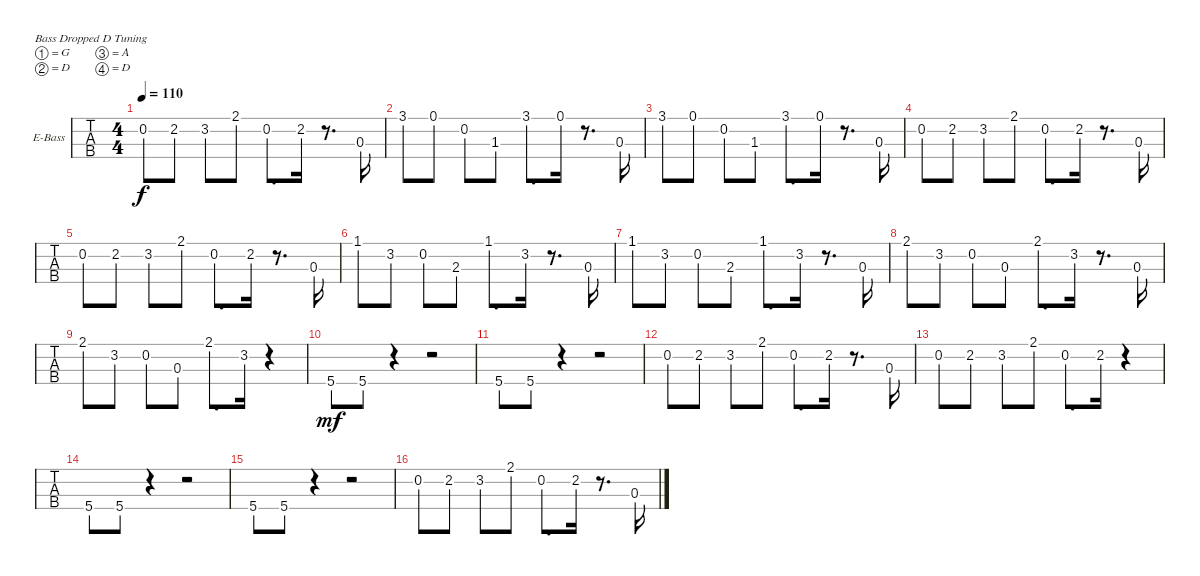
\defaultSystemsLayout 4
\bracketExtendMode groupsimilarinstruments
\firstSystemTrackNameOrientation horizontal
\otherSystemsTrackNameOrientation horizontal
\track ("Electric Bass" "E-Bass") {instrument electricbassfinger}
\staff {tabs}
\tuning (G2 D2 A1 D1)
\ts (4 4)
\tempo 110
\clef f4
\scale
0.333333
\ks c
0.2.8{dy f} 2.2.8 3.2.8 2.1.8 0.2.8{d} 2.2.16 r.8{d} 0.3.16 |
\scale
0.333333 3.1.8 0.1.8 0.2.8 1.3.8 3.1.8{d} 0.1.16 r.8{d} 0.3.16 |
\scale
0.333333 3.1.8 0.1.8 0.2.8 1.3.8 3.1.8{d} 0.1.16 r.8{d} 0.3.16 |
\scale
0.333333 0.2.8 2.2.8 3.2.8 2.1.8 0.2.8{d} 2.2.16 r.8{d} 0.3.16 |
\scale
0.333333 0.2.8 2.2.8 3.2.8 2.1.8 0.2.8{d} 2.2.16 r.8{d} 0.3.16 |
\scale
0.333333 1.1.8 3.2.8 0.2.8 2.3.8 1.1.8{d} 3.2.16 r.8{d} 0.3.16 |
\scale
0.333333 1.1.8 3.2.8 0.2.8 2.3.8 1.1.8{d} 3.2.16 r.8{d} 0.3.16 |
\scale
0.333333 2.1.8 3.2.8 0.2.8 0.3.8 2.1.8{d} 3.2.16 r.8{d} 0.3.16 |
\scale
0.333333 2.1.8 3.2.8 0.2.8 0.3.8 2.1.8{d} 3.2.16 r.4 |
\scale
0.333333 5.4.8{dy mf} 5.4.8 r.4 r.2 |
\scale
0.333333 5.4.8 5.4.8 r.4 r.2 |
\scale
0.333333 0.2.8 2.2.8 3.2.8 2.1.8 0.2.8{d} 2.2.16 r.8{d} 0.3.16 |
\scale
0.333333 0.2.8 2.2.8 3.2.8 2.1.8 0.2.8{d} 2.2.16 r.4 |
\scale
0.333333 5.4.8 5.4.8 r.4 r.2 |
\scale
0.333333 5.4.8 5.4.8 r.4 r.2 |
\scale
0.333333 0.2.8 2.2.8 3.2.8 2.1.8 0.2.8{d} 2.2.16 r.8{d} 0.3.16
